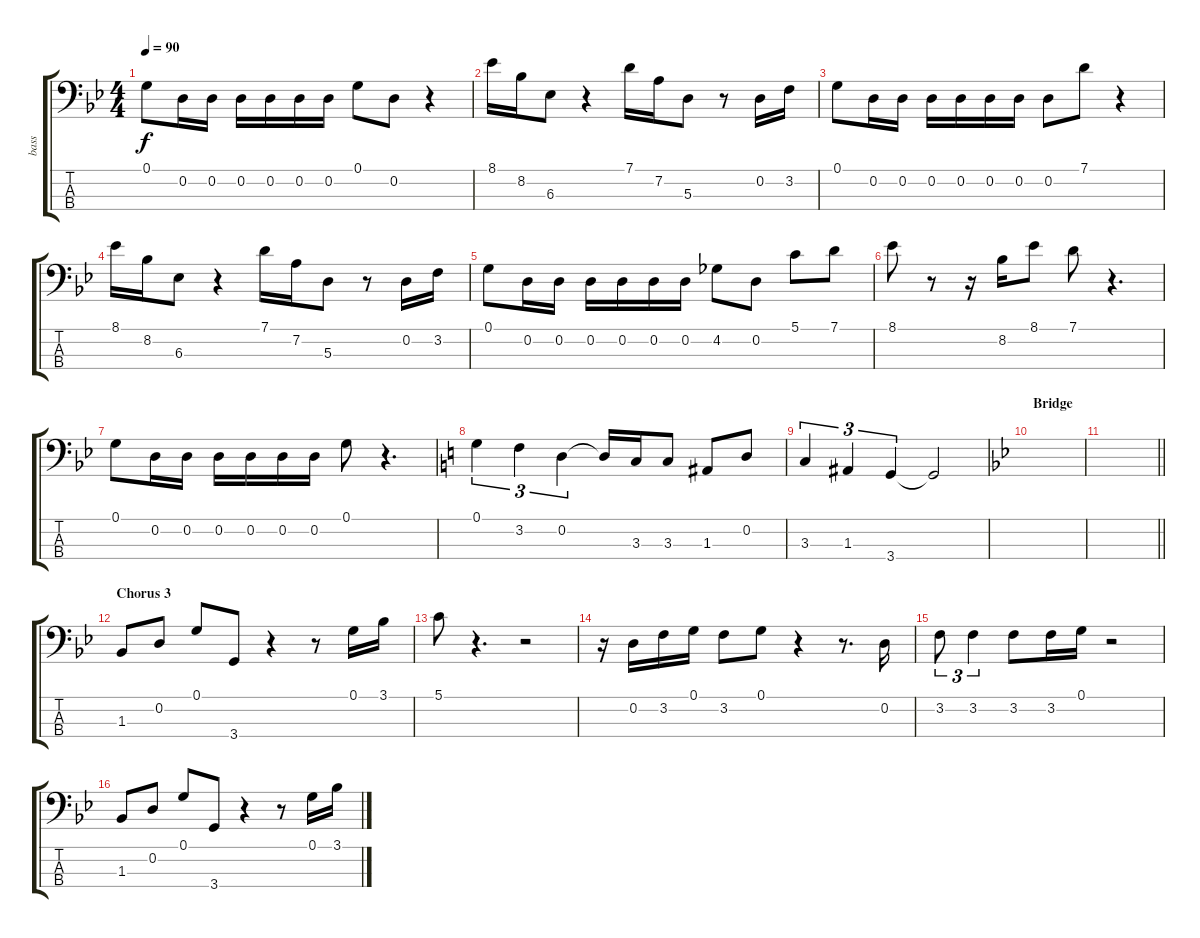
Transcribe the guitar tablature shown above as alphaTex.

\track ("bass" "bass") {instrument electricbassfinger}
\staff {score tabs}
\tuning (G2 D2 A1 E1) {hide}
\ts (4 4)
\tempo 90
\clef f4
\ks bb
0.1.8{dy f} 0.2.16 0.2.16 0.2.16 0.2.16 0.2.16 0.2.16 0.1.8 0.2.8 r.4 |
8.1.16 8.2.16 6.3.8 r.4 7.1.16 7.2.16 5.3.8 r.8 0.2.16 3.2.16 |
0.1.8 0.2.16 0.2.16 0.2.16 0.2.16 0.2.16 0.2.16 0.2.8 7.1.8 r.4 |
8.1.16 8.2.16 6.3.8 r.4 7.1.16 7.2.16 5.3.8 r.8 0.2.16 3.2.16 |
0.1.8 0.2.16 0.2.16 0.2.16 0.2.16 0.2.16 0.2.16 4.2.8 0.2.8 5.1.8 7.1.8 |
8.1.8 r.8 r.16 8.2.16 8.1.8 7.1.8 r.4{d} |
0.1.8 0.2.16 0.2.16 0.2.16 0.2.16 0.2.16 0.2.16 0.1.8 r.4{d} |
\ks c
0.1.4{tu (3 2)} 3.2.4{tu (3 2)} 0.2.4{tu (3 2)} 0.2{t}.16 3.3.16 3.3.8 1.3.8 0.2.8 |
3.3.4{tu (3 2)} 1.3.4{tu (3 2)} 3.4.4{tu (3 2)} 3.4{t}.2 |
\section ("" "Bridge")
\ks bb
|
\barLineRight lightlight
|
\section ("" "Chorus 3")
1.3.8 0.2.8 0.1.8 3.4.8 r.4 r.8 0.1.16 3.1.16 |
5.1.8 r.4{d} r.2 |
r.16 0.2.16 3.2.16 0.1.16 3.2.8 0.1.8 r.4 r.8{d} 0.2.16 |
3.2.8{tu (3 2)} 3.2.4{tu (3 2)} 3.2.8 3.2.16 0.1.16 r.2 |
1.3.8 0.2.8 0.1.8 3.4.8 r.4 r.8 0.1.16 3.1.16
